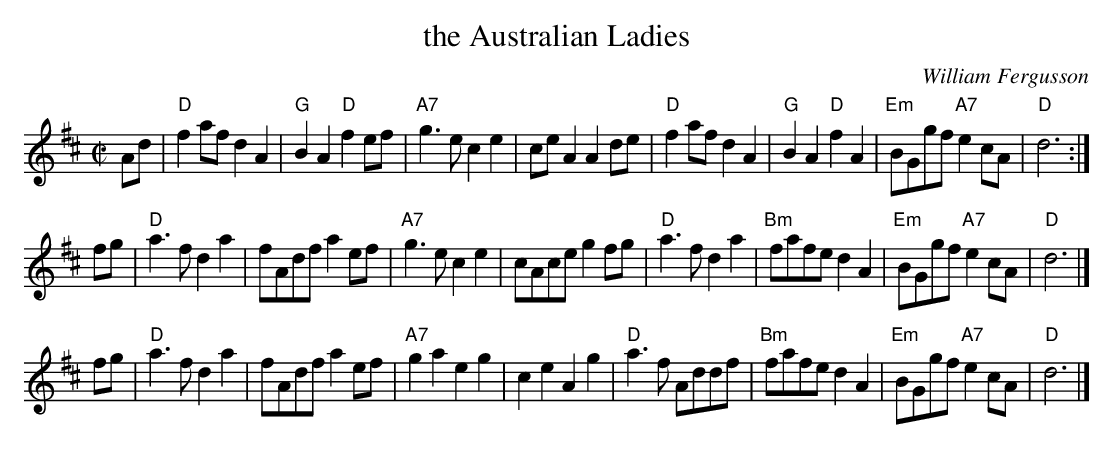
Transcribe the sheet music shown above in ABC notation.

X:1
T: the Australian Ladies
C: William Fergusson
M: C|
L: 1/8
K: D
Ad \
| "D"f2af d2A2 | "G"B2A2 "D"f2ef | "A7"g3e c2e2 | ceA2 A2de \
| "D"f2af d2A2 | "G"B2A2 "D"f2A2 | "Em"BGgf "A7"e2cA | "D"d6 :|
y2fg \
| "D"a3f d2a2 | fAdf a2ef | "A7"g3e c2e2 | cAce g2fg \
| "D"a3f d2a2 | "Bm"fafe d2A2 | "Em"BGgf "A7"e2cA | "D"d6 |]
y2fg \
| "D"a3f d2a2 | fAdf a2ef | "A7"g2a2 e2g2 | c2e2 A2g2 \
| "D"a3f Addf | "Bm"fafe d2A2 | "Em"BGgf "A7"e2cA | "D"d6 |]
